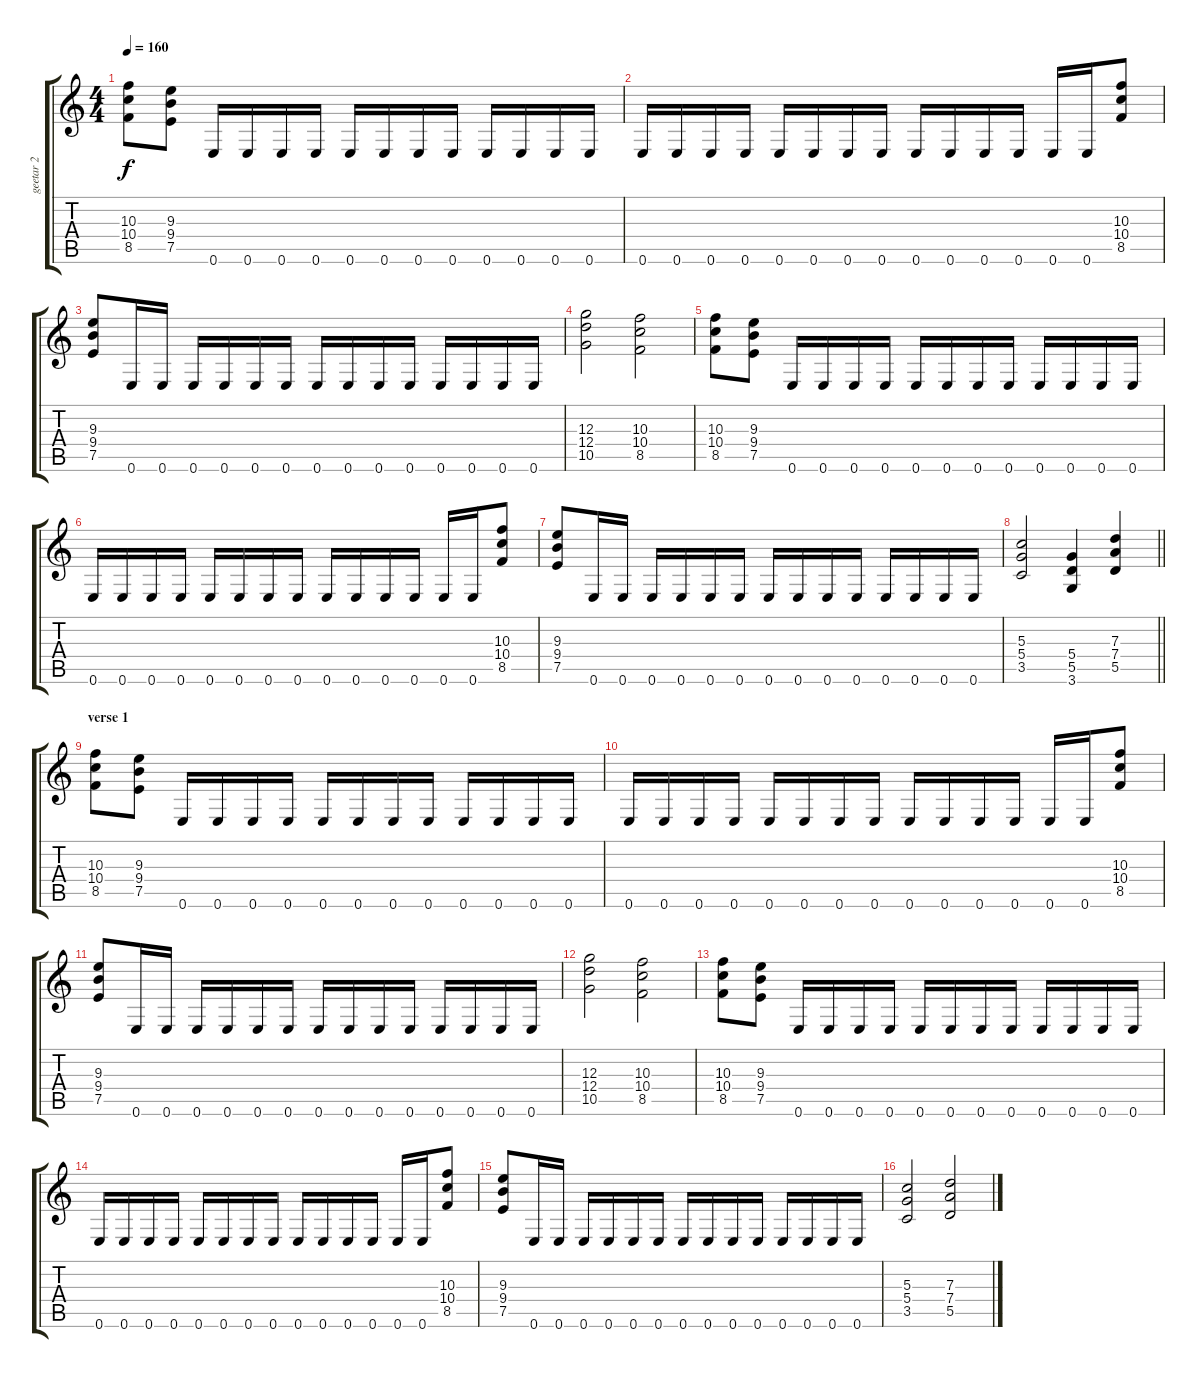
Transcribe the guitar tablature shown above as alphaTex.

\track ("geetar 2" "geetar 2") {instrument distortionguitar}
\staff {score tabs}
\tuning (E4 B3 G3 D3 A2 E2) {hide}
\ts (4 4)
\tempo 160
\clef g2
\ks c
(10.3 10.4 8.5).8{dy f} (9.3 9.4 7.5).8 0.6.16 0.6.16 0.6.16 0.6.16 0.6.16 0.6.16 0.6.16 0.6.16 0.6.16 0.6.16 0.6.16 0.6.16 |
0.6.16 0.6.16 0.6.16 0.6.16 0.6.16 0.6.16 0.6.16 0.6.16 0.6.16 0.6.16 0.6.16 0.6.16 0.6.16 0.6.16 (10.3 10.4 8.5).8 |
(9.3 9.4 7.5).8 0.6.16 0.6.16 0.6.16 0.6.16 0.6.16 0.6.16 0.6.16 0.6.16 0.6.16 0.6.16 0.6.16 0.6.16 0.6.16 0.6.16 |
(12.3 12.4 10.5).2 (10.3 10.4 8.5).2 |
(10.3 10.4 8.5).8 (9.3 9.4 7.5).8 0.6.16 0.6.16 0.6.16 0.6.16 0.6.16 0.6.16 0.6.16 0.6.16 0.6.16 0.6.16 0.6.16 0.6.16 |
0.6.16 0.6.16 0.6.16 0.6.16 0.6.16 0.6.16 0.6.16 0.6.16 0.6.16 0.6.16 0.6.16 0.6.16 0.6.16 0.6.16 (10.3 10.4 8.5).8 |
(9.3 9.4 7.5).8 0.6.16 0.6.16 0.6.16 0.6.16 0.6.16 0.6.16 0.6.16 0.6.16 0.6.16 0.6.16 0.6.16 0.6.16 0.6.16 0.6.16 |
\barLineRight lightlight
(5.3 5.4 3.5).2 (5.4 5.5 3.6).4 (7.3 7.4 5.5).4 |
\section ("" "verse 1")
(10.3 10.4 8.5).8 (9.3 9.4 7.5).8 0.6.16 0.6.16 0.6.16 0.6.16 0.6.16 0.6.16 0.6.16 0.6.16 0.6.16 0.6.16 0.6.16 0.6.16 |
0.6.16 0.6.16 0.6.16 0.6.16 0.6.16 0.6.16 0.6.16 0.6.16 0.6.16 0.6.16 0.6.16 0.6.16 0.6.16 0.6.16 (10.3 10.4 8.5).8 |
(9.3 9.4 7.5).8 0.6.16 0.6.16 0.6.16 0.6.16 0.6.16 0.6.16 0.6.16 0.6.16 0.6.16 0.6.16 0.6.16 0.6.16 0.6.16 0.6.16 |
(12.3 12.4 10.5).2 (10.3 10.4 8.5).2 |
(10.3 10.4 8.5).8 (9.3 9.4 7.5).8 0.6.16 0.6.16 0.6.16 0.6.16 0.6.16 0.6.16 0.6.16 0.6.16 0.6.16 0.6.16 0.6.16 0.6.16 |
0.6.16 0.6.16 0.6.16 0.6.16 0.6.16 0.6.16 0.6.16 0.6.16 0.6.16 0.6.16 0.6.16 0.6.16 0.6.16 0.6.16 (10.3 10.4 8.5).8 |
(9.3 9.4 7.5).8 0.6.16 0.6.16 0.6.16 0.6.16 0.6.16 0.6.16 0.6.16 0.6.16 0.6.16 0.6.16 0.6.16 0.6.16 0.6.16 0.6.16 |
(5.3 5.4 3.5).2 (7.3 7.4 5.5).2
